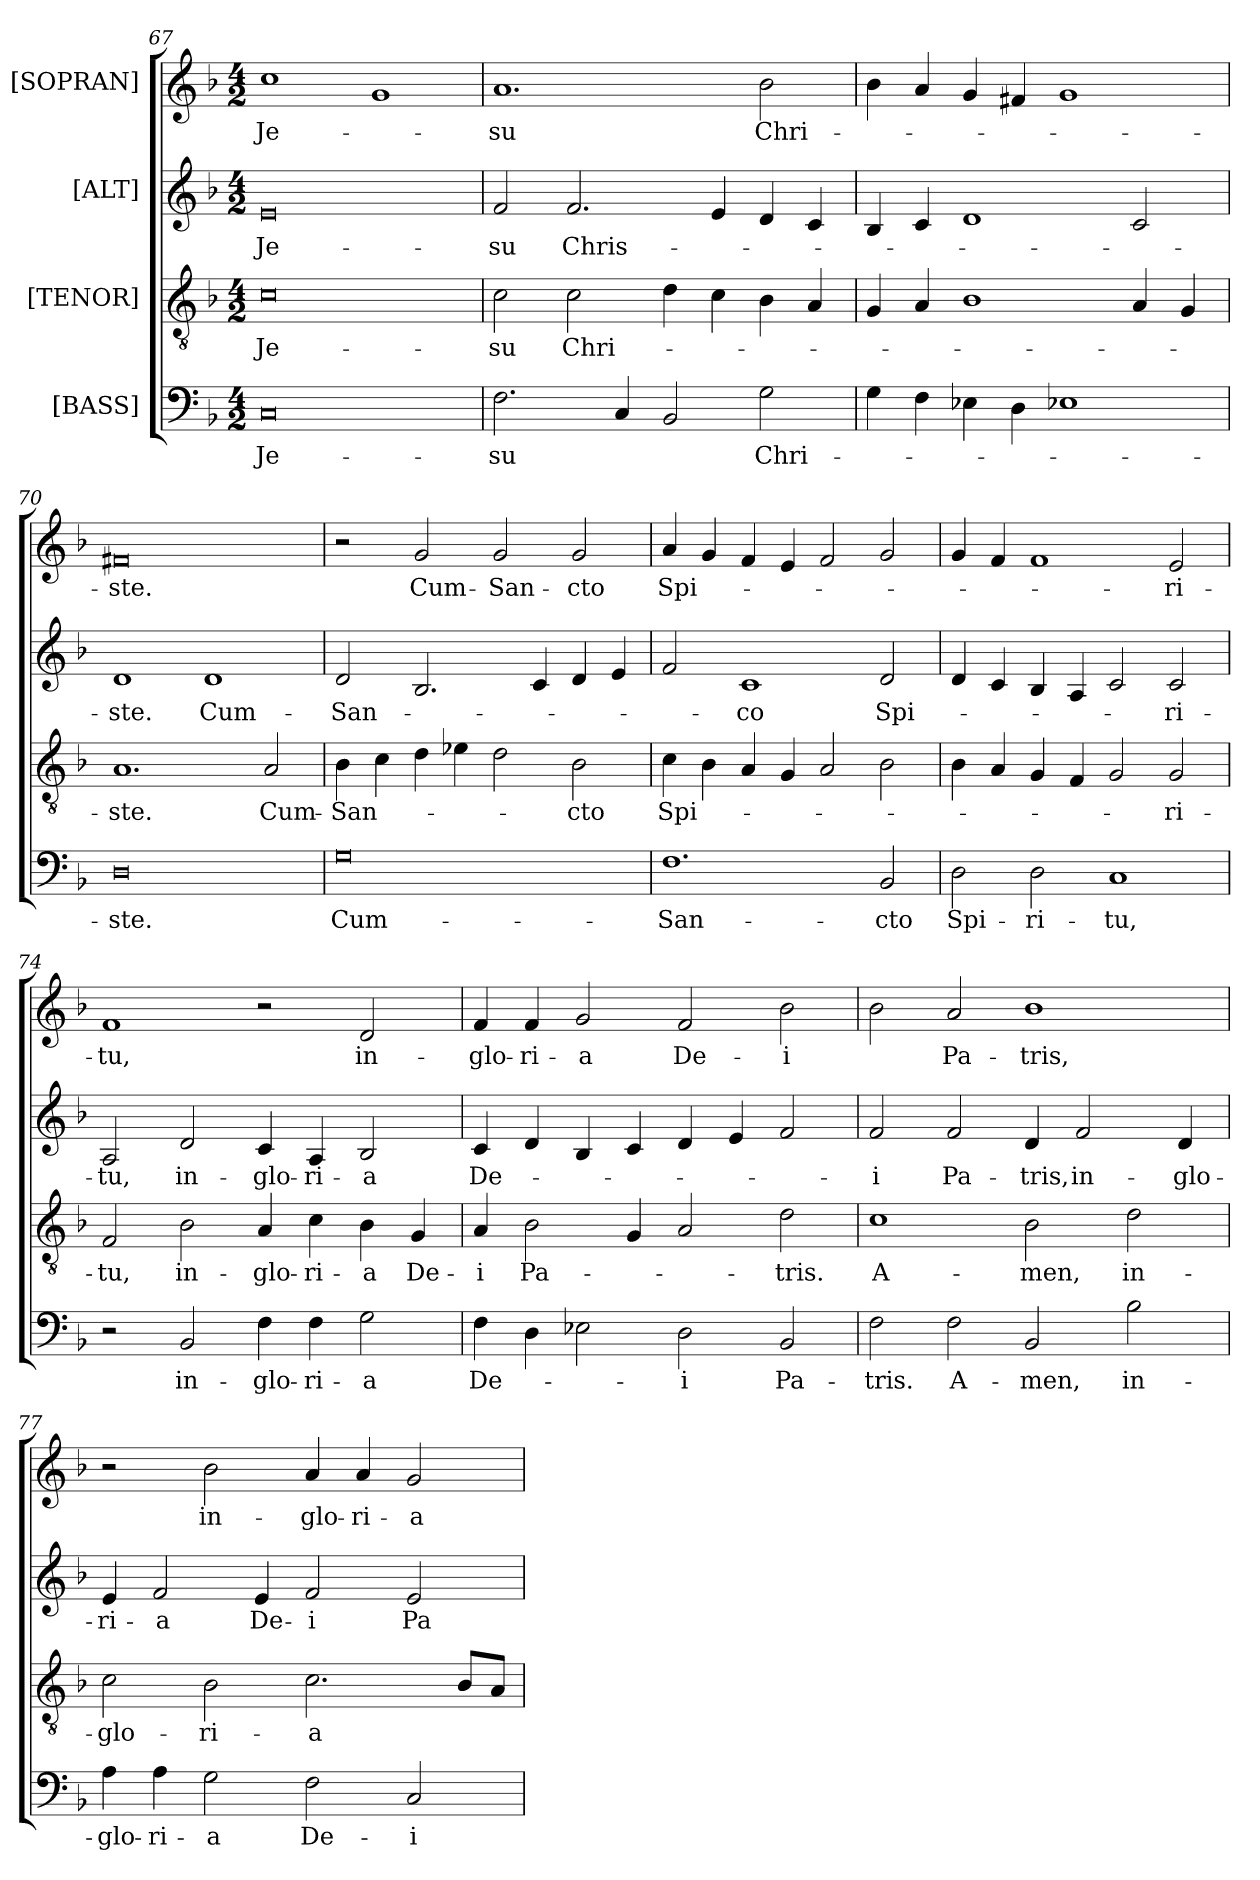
**kern	**text	**kern	**text	**kern	**text	**kern	**text
*part4	*part4	*part3	*part3	*part2	*part2	*part1	*part1
*staff4	*staff4	*staff3	*staff3	*staff2	*staff2	*staff1	*staff1
*I"[BASS]	*	*I"[TENOR]	*	*I"[ALT]	*	*I"[SOPRAN]	*
*clefF4	*	*clefGv2	*	*clefG2	*	*clefG2	*
*k[b-]	*	*k[b-]	*	*k[b-]	*	*k[b-]	*
*M4/2	*	*M4/2	*	*M4/2	*	*M4/2	*
=67	=67	=67	=67	=67	=67	=67	=67
0C/	Je-	0c\	Je-	0e/	Je-	1cc\	Je-
.	.	.	.	.	.	1g/	.
=68	=68	=68	=68	=68	=68	=68	=68
2.F\	-su	2c\	-su	2f/	-su	1.a/	-su
.	.	2c\	Chri-	2.f/	Chris-	.	.
4C/	.	.	.	.	.	.	.
2BB-/	.	4d\	.	.	.	.	.
.	.	4c\	.	4e/	.	.	.
2G\	Chri-	4B-\	.	4d/	.	2b-\	Chri-
.	.	4A/	.	4c/	.	.	.
=69	=69	=69	=69	=69	=69	=69	=69
4G\	.	4G/	.	4B-/	.	4b-\	.
4F\	.	4A/	.	4c/	.	4a/	.
4E-X\	.	1B-\	.	1d/	.	4g/	.
4D\	.	.	.	.	.	4f#X/	.
1E-X\	.	.	.	.	.	1g/	.
.	.	4A/	.	2c/	.	.	.
.	.	4G/	.	.	.	.	.
=70	=70	=70	=70	=70	=70	=70	=70
0D\	-ste.	1.A/	-ste.	1d/	-ste.	0f#X/	-ste.
.	.	.	.	1d/	Cum-	.	.
.	.	2A/	Cum-	.	.	.	.
=71	=71	=71	=71	=71	=71	=71	=71
0G\	Cum-	4B-\	San-	2d/	San-	2r	.
.	.	4c\	.	.	.	.	.
.	.	4d\	.	2.B-/	.	2g/	Cum-
.	.	4e-X\	.	.	.	.	.
.	.	2d\	.	.	.	2g/	San-
.	.	.	.	4c/	.	.	.
.	.	2B-\	-cto	4d/	.	2g/	-cto
.	.	.	.	4e/	.	.	.
=72	=72	=72	=72	=72	=72	=72	=72
1.F\	San-	4c\	Spi-	2f/	.	4a/	Spi-
.	.	4B-\	.	.	.	4g/	.
.	.	4A/	.	1c/	-co	4f/	.
.	.	4G/	.	.	.	4e/	.
.	.	2A/	.	.	.	2f/	.
2BB-/	-cto	2B-\	.	2d/	Spi-	2g/	.
=73	=73	=73	=73	=73	=73	=73	=73
2D\	Spi-	4B-\	.	4d/	.	4g/	.
.	.	4A/	.	4c/	.	4f/	.
2D\	-ri-	4G/	.	4B-/	.	1f/	.
.	.	4F/	.	4A/	.	.	.
1C/	-tu,	2G/	.	2c/	.	.	.
.	.	2G/	-ri-	2c/	-ri-	2e/	-ri-
=74	=74	=74	=74	=74	=74	=74	=74
2r	.	2F/	-tu,	2A/	-tu,	1f/	-tu,
2BB-/	in-	2B-\	in-	2d/	in-	.	.
4F\	glo-	4A/	glo-	4c/	glo-	2r	.
4F\	-ri-	4c\	-ri-	4A/	-ri-	.	.
2G\	-a	4B-\	-a	2B-/	-a	2d/	in-
.	.	4G/	De-	.	.	.	.
=75	=75	=75	=75	=75	=75	=75	=75
4F\	De-	4A/	-i	4c/	De-	4f/	glo-
4D\	.	2B-\	Pa-	4d/	.	4f/	-ri-
2E-X\	.	.	.	4B-/	.	2g/	-a
.	.	4G/	.	4c/	.	.	.
2D\	-i	2A/	.	4d/	.	2f/	De-
.	.	.	.	4e/	.	.	.
2BB-/	Pa-	2d\	-tris.	2f/	.	2b-\	-i
=76	=76	=76	=76	=76	=76	=76	=76
2F\	-tris.	1c\	A-	2f/	-i	2b-\	.
2F\	A-	.	.	2f/	Pa-	2a/	Pa-
2BB-/	-men,	2B-\	-men,	4d/	-tris,	1b-\	-tris,
.	.	.	.	2f/	in-	.	.
2B-\	in-	2d\	in-	.	.	.	.
.	.	.	.	4d/	glo-	.	.
=77	=77	=77	=77	=77	=77	=77	=77
4A\	glo-	2c\	glo-	4e/	-ri-	2r	.
4A\	-ri-	.	.	2f/	-a	.	.
2G\	-a	2B-\	-ri-	.	.	2b-\	in-
.	.	.	.	4e/	De-	.	.
2F\	De-	2.c\	-a	2f/	-i	4a/	glo-
.	.	.	.	.	.	4a/	-ri-
2C/	-i	.	.	2e/	Pa-	2g/	-a
.	.	8B-/L	.	.	.	.	.
.	.	8A/J	.	.	.	.	.
=	=	=	=	=	=	=	=
*-	*-	*-	*-	*-	*-	*-	*-
